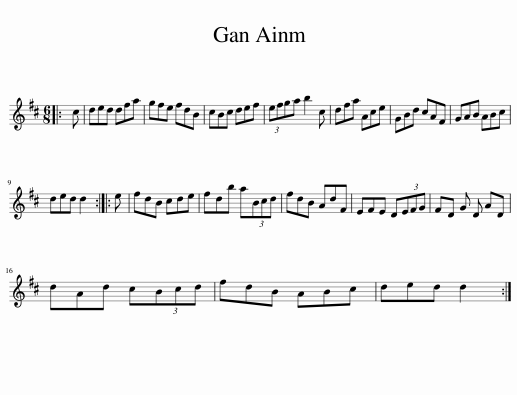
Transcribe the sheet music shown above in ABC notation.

X:1
L:1/8
M:6/8
I:linebreak $
K:D
V:1 treble
V:1
|: c | ded dfa | gfe fdB | cBc def | (3efga b2 c | %5
 dfa Ace | GBd cAF | GAB ABc |$ ded d2 :: e | %10
 fdB cde | fdb a(3Bcd | fdB AdF | EFE D(3EFG | FD G D AD |$ %15
 dAd c(3Bcd | fdB ABc | ded d2 :| %18
